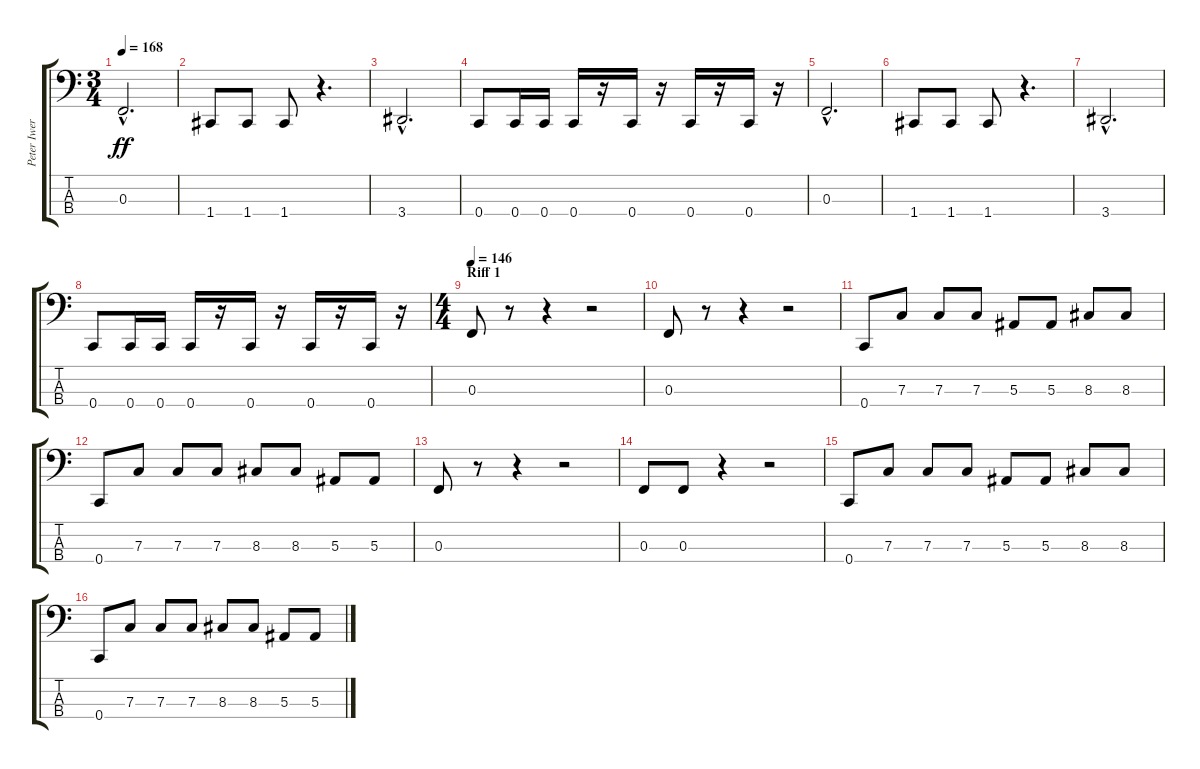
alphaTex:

\track ("Peter Iwers" "Peter Iwer") {instrument electricbassfinger}
\staff {score tabs}
\tuning (Eb2 Bb1 F1 C1) {hide}
\ts (3 4)
\tempo 168
\clef f4
\ks c
0.3{hac}.2{d dy ff} |
1.4.8 1.4.8 1.4.8 r.4{d} |
3.4{hac}.2{d} |
0.4.8 0.4.16 0.4.16 0.4.16 r.16 0.4.16 r.16 0.4.16 r.16 0.4.16 r.16 |
0.3{hac}.2{d} |
1.4.8 1.4.8 1.4.8 r.4{d} |
3.4{hac}.2{d} |
0.4.8 0.4.16 0.4.16 0.4.16 r.16 0.4.16 r.16 0.4.16 r.16 0.4.16 r.16 |
\ts (4 4)
\section ("" "Riff 1")
\tempo 146
0.3.8 r.8 r.4 r.2 |
0.3.8 r.8 r.4 r.2 |
0.4.8 7.3.8 7.3.8 7.3.8 5.3.8 5.3.8 8.3.8 8.3.8 |
0.4.8 7.3.8 7.3.8 7.3.8 8.3.8 8.3.8 5.3.8 5.3.8 |
0.3.8 r.8 r.4 r.2 |
0.3.8 0.3.8 r.4 r.2 |
0.4.8 7.3.8 7.3.8 7.3.8 5.3.8 5.3.8 8.3.8 8.3.8 |
0.4.8 7.3.8 7.3.8 7.3.8 8.3.8 8.3.8 5.3.8 5.3.8
